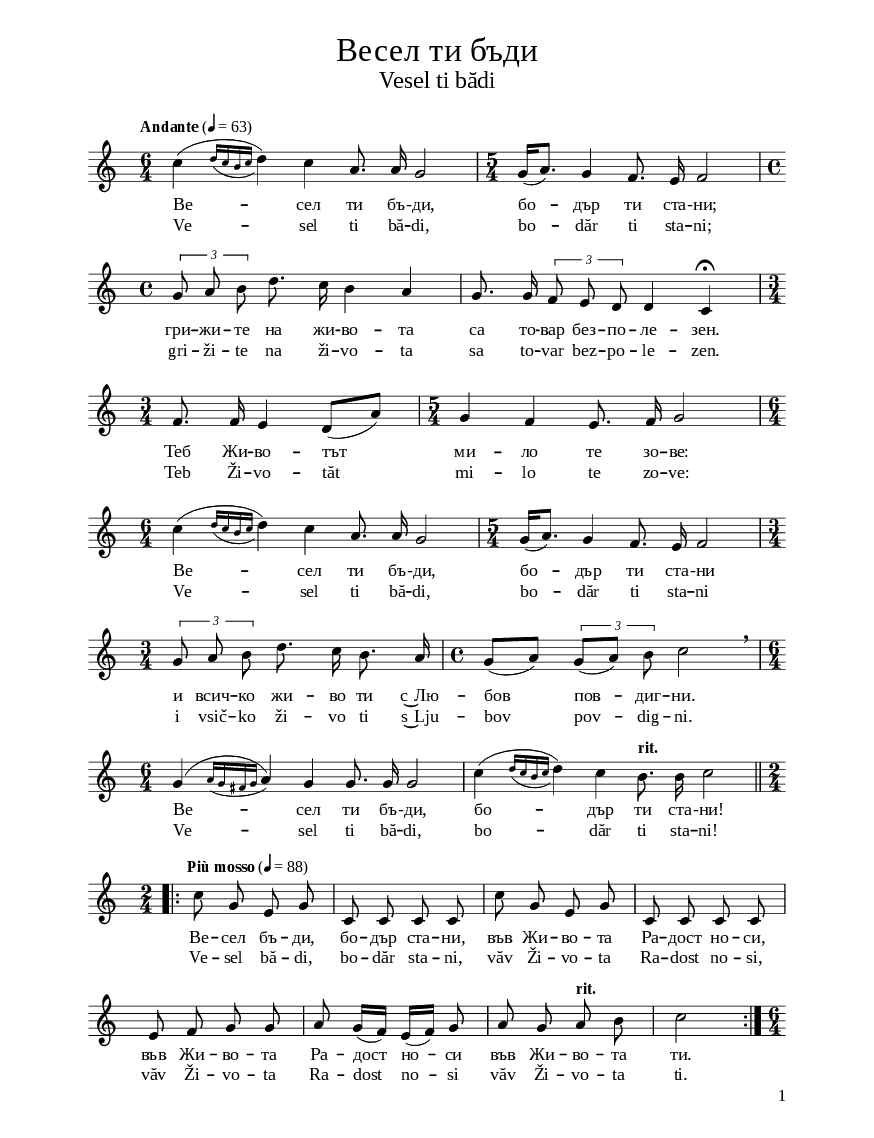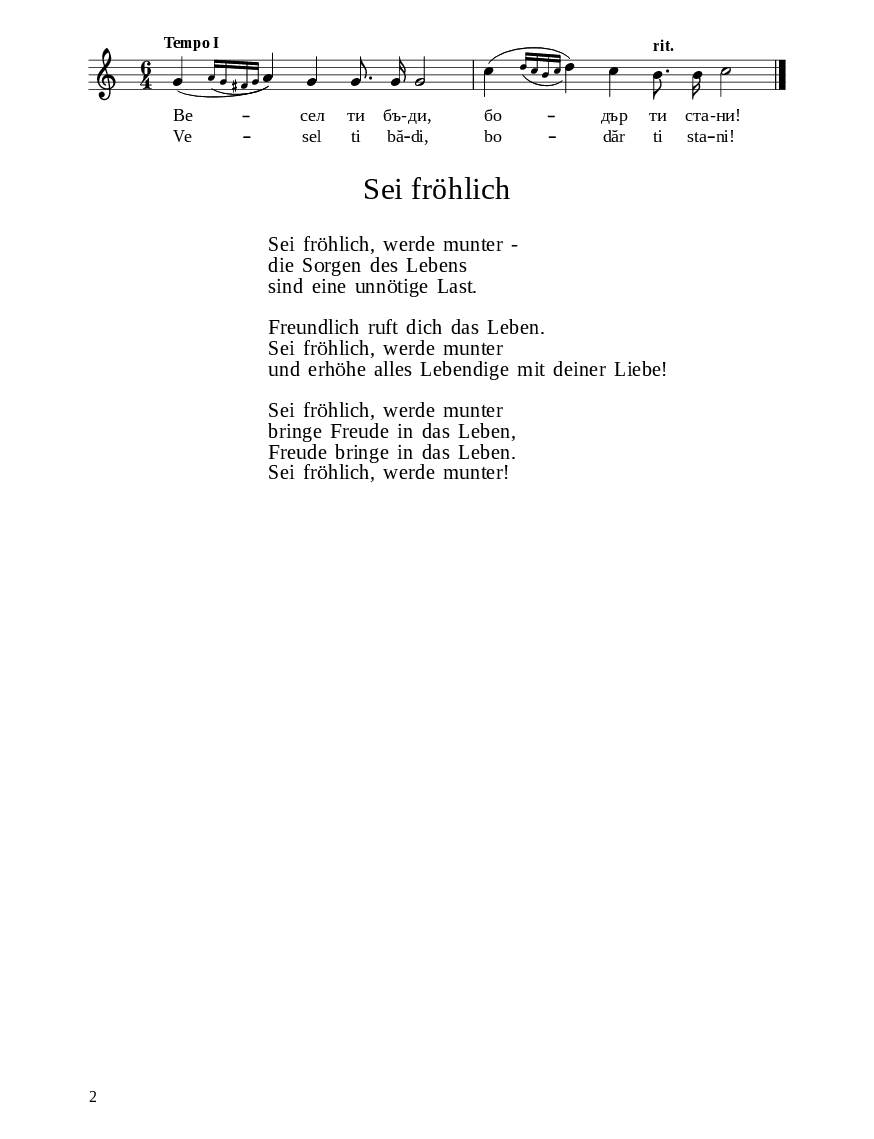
\version "2.24.1"

% include paper part and global functions
\include "include/globals.ily"

\bookpart {
  \label #'ref096
  \tocItem \markup "Весел ти бъди – Vesel ti bădi "
  \include "include/bookpart-paper.ily"
  \score {
    \include "include/score-layout.ily"


    \new Voice \absolute  {
      \clef treble
      \key c \major
      \time 6/4
      \tempoFunc "Andante" 4 "63"

      %\override Score.NoteSpacing.stem-spacing-correction = #-2
      c''4 ( \acciaccatura { d''16 c'' b' c'' } d''4 ) c'' \autoBeamOff a'8. a'16 g'2 |\time 5/4 g'16[( a'8. )] g'4 f'8. e'16 f'2 | \time 4/4 \break

      \tuplet 3/2 {g'8 a' b'} d''8. c''16 b'4 a'4 | g'8. g'16 \tuplet 3/2 {f'8 e'8 d'8 } d'4 c'4\fermata | \time 3/4 \break

      f'8. f'16 e'4 d'8[(a'8)] | \time 5/4 g'4 f' e'8. f'16 g'2 | \time 6/4 \break


      c''4 ( \acciaccatura { d''16[ c'' b' c'' ]} d''4 ) c'' a'8. a'16 g'2 |\time 5/4 g'16[( a'8.)] \autoBeamOff  g'4 f'8.e'16 f'2 | \time 3/4 \break


      \tuplet 3/2 {g'8 a' b'} d''8. c''16 b'8. a'16 | \time 4/4 g'8[(a'8)] \tuplet 3/2 {g'8[(a'8)] b'8} c''2 \breathe | \time 6/4 \break

      \slurUp g'4(  \acciaccatura { a'16[g' fis' g']} a'4)  \slurNeutral g'4 g'8. g'16 g'2 | c''4( \acciaccatura { d''16[ c'' b' c'' ]} d''4) c''4 \tempo "rit." b'8. b'16 c''2 | \time 2/4 \break

        \bar ".|:-||" 


      \tempoFunc   "            Più mosso" 4 "88"
      c''8 g' e' g' | c' c' c' c' | c'' g' e' g' | c' c' c' c' | \break

      e' f' g' g'  | a' g'16([f']) e'([f']) g'8 | a' g' \tempo "rit." a' b' | c''2 | \bar ":|." \time 6/4 \break

      \tempo "      Tempo I" g'4(  \acciaccatura { a'16[g' fis' g']} a'4) g'4 g'8. g'16 g'2 | c''4( \acciaccatura { d''16[ c'' b' c'' ]} d''4) c''4 \tempo "rit." b'8. b'16 c''2 | \bar "|."
    }

    \addlyrics {
      Ве -- сел ти бъ -- "-ди," бо -- дър ти ста -- "-ни;"
      гри  -- жи -- те на жи -- во -- та
      са то -- вар без -- по -- ле -- зен.
      Теб Жи -- во -- тът ми -- ло те зо -- ве:
      Ве  -- сел ти бъ -- "-ди," бо -- дър ти ста -- "-ни"
      и всич -- ко жи -- во ти с~Лю -- бов пов  -- диг -- ни.
      Ве -- сел ти бъ -- "-ди," бо -- дър ти ста -- "-ни!"
      Ве -- сел бъ -- ди, бо -- дър ста -- ни,
      във Жи -- во -- та Ра -- дост но -- си,
      във Жи -- во -- та Ра -- дост но -- си
      във Жи -- во -- та ти.
      Ве -- сел ти "бъ-" -- ди, бо -- дър ти ста -- "-ни!"
    }

    \addlyrics {
      Ve -- sel ti bă -- di, bo -- dăr ti sta -- ni;
      gri  -- ži -- te na ži -- vo -- ta
      sa to -- var bez -- po -- le -- zen.
      Teb Ži -- vo -- tăt mi -- lo te zo -- ve:
      Ve  -- sel ti bă -- di, bo -- dăr ti sta -- ni
      i vsič -- ko ži -- vo ti s~Lju -- bov pov  -- dig -- ni.
      Ve -- sel ti bă -- di, bo -- dăr ti sta -- ni!
      Ve -- sel bă -- di, bo -- dăr sta -- ni,
      văv Ži -- vo -- ta Ra -- dost no -- si,
      văv Ži -- vo -- ta Ra -- dost no -- si
      văv Ži -- vo -- ta ti.
      Ve -- sel ti bă -- di, bo -- dăr ti sta -- ni!
    }


    \header {
      title = \titleFunc "Весел ти бъди" "Vesel ti bădi"
    }

    \midi{}

  } % score

  %\markup \dc-one "D.C."
  


  % include foreign translation(s) of the song
  \version "2.22.0"

\markup \fill-line { \fontsize #6 "Sei fröhlich" }
\markup \null
\markup \null
\markup \fontsize #+2.5 {
  \hspace #16
  \override #'(baseline-skip . 2)

  \column {
    \line { " " }

\line { " "Sei fröhlich, werde munter -}

\line { " "die Sorgen des Lebens}

\line { " "sind eine unnötige Last.}
\line { " " }

\line { " "Freundlich ruft dich das Leben. }

\line { " "Sei fröhlich, werde munter}

\line { " "und erhöhe alles Lebendige mit deiner Liebe!}
\line { " " }

\line { " "Sei fröhlich, werde munter}

\line { " "bringe Freude in das Leben,}

\line { " "Freude bringe in das Leben. }

\line { " "Sei fröhlich, werde munter! }

  }
}


} % bookpart
